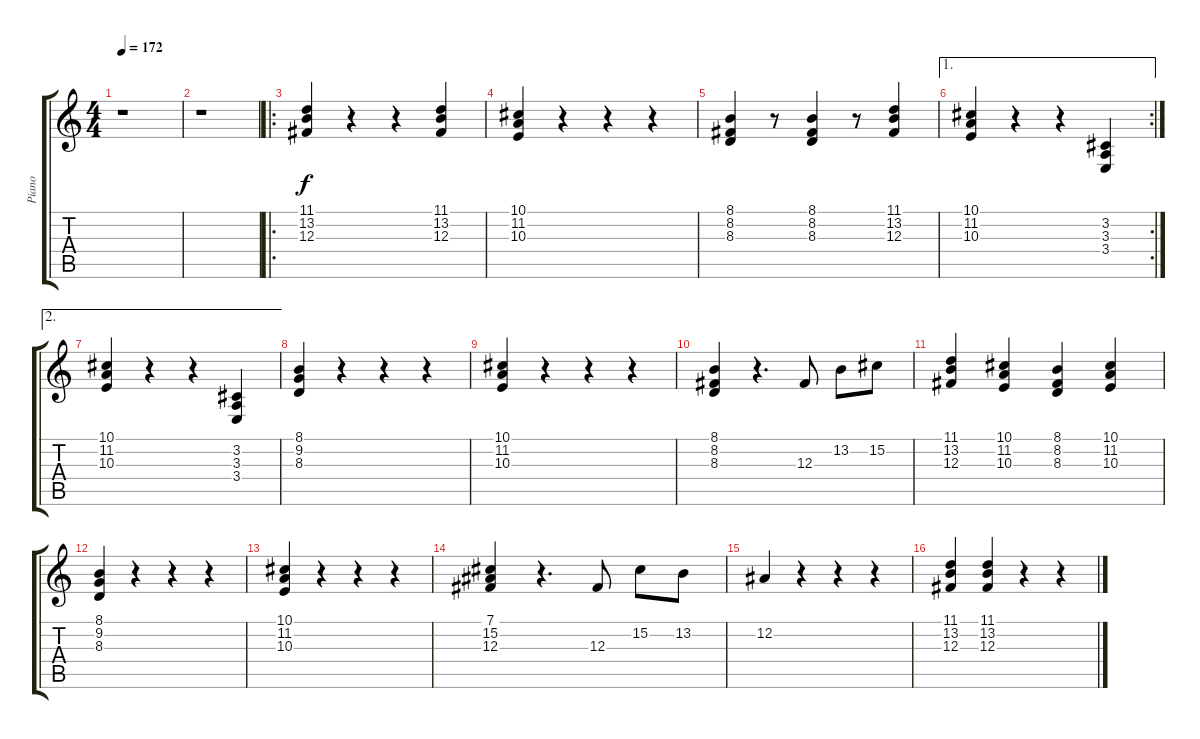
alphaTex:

\track ("Piano" "Piano") {instrument brightacousticpiano}
\staff {score tabs}
\tuning (Eb4 Bb3 Gb3 Db3 Ab2 Eb2) {hide}
\ts (4 4)
\tempo 172
\clef g2
\ks c
r.1{dy f} |
r.1 |
\ro
(11.1 13.2 12.3).4 r.4 r.4 (11.1 13.2 12.3).4 |
(10.1 11.2 10.3).4 r.4 r.4 r.4 |
(8.1 8.2 8.3).4 r.8 (8.1 8.2 8.3).4 r.8 (11.1 13.2 12.3).4 |
\ae 1
\rc 2
(10.1 11.2 10.3).4 r.4 r.4 (3.2 3.3 3.4).4 |
\ae 2
(10.1 11.2 10.3).4 r.4 r.4 (3.2 3.3 3.4).4 |
(8.1 9.2 8.3).4 r.4 r.4 r.4 |
(10.1 11.2 10.3).4 r.4 r.4 r.4 |
(8.1 8.2 8.3).4 r.4{d} 12.3.8 13.2.8 15.2.8 |
(11.1 13.2 12.3).4 (10.1 11.2 10.3).4 (8.1 8.2 8.3).4 (10.1 11.2 10.3).4 |
(8.1 9.2 8.3).4 r.4 r.4 r.4 |
(10.1 11.2 10.3).4 r.4 r.4 r.4 |
(7.1 15.2 12.3).4 r.4{d} 12.3.8 15.2.8 13.2.8 |
12.2.4 r.4 r.4 r.4 |
(11.1 13.2 12.3).4 (11.1 13.2 12.3).4 r.4 r.4
